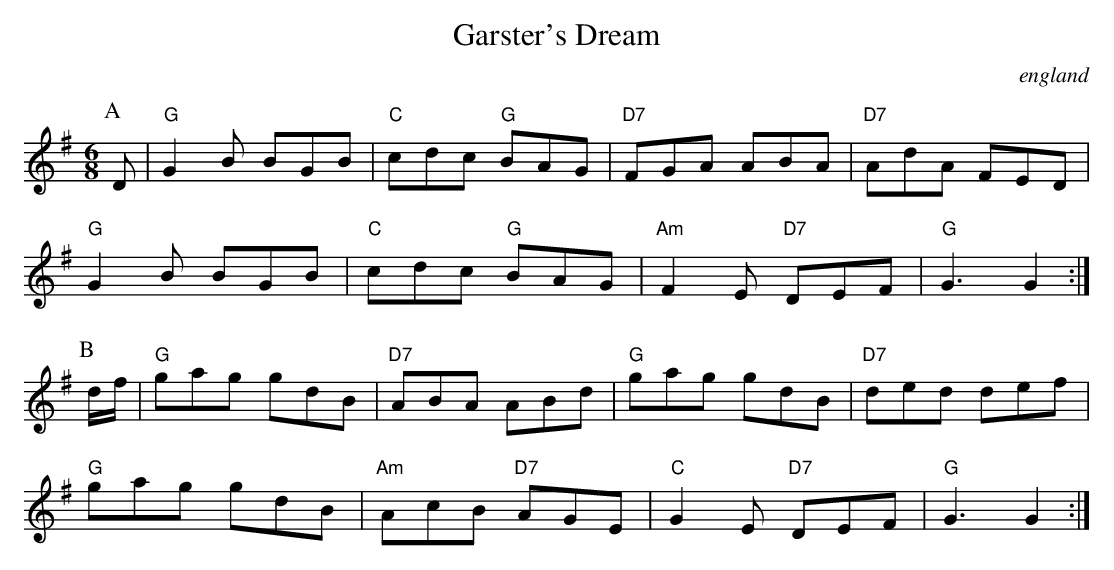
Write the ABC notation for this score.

X:1
T:Garster's Dream
O:england
M:4/4
K:G
M:6/8
P:A
D|"G"G2B BGB|"C"cdc "G"BAG|"D7"FGA ABA|"D7"AdA FED|
"G"G2B BGB|"C"cdc "G"BAG|"Am"F2E "D7"DEF|"G"G3 G2:|
P:B
d/2f/2|"G"gag gdB|"D7"ABA ABd|"G"gag gdB|"D7"ded def|
"G"gag gdB|"Am"AcB "D7"AGE|"C"G2E "D7"DEF|"G"G3 G2:|
